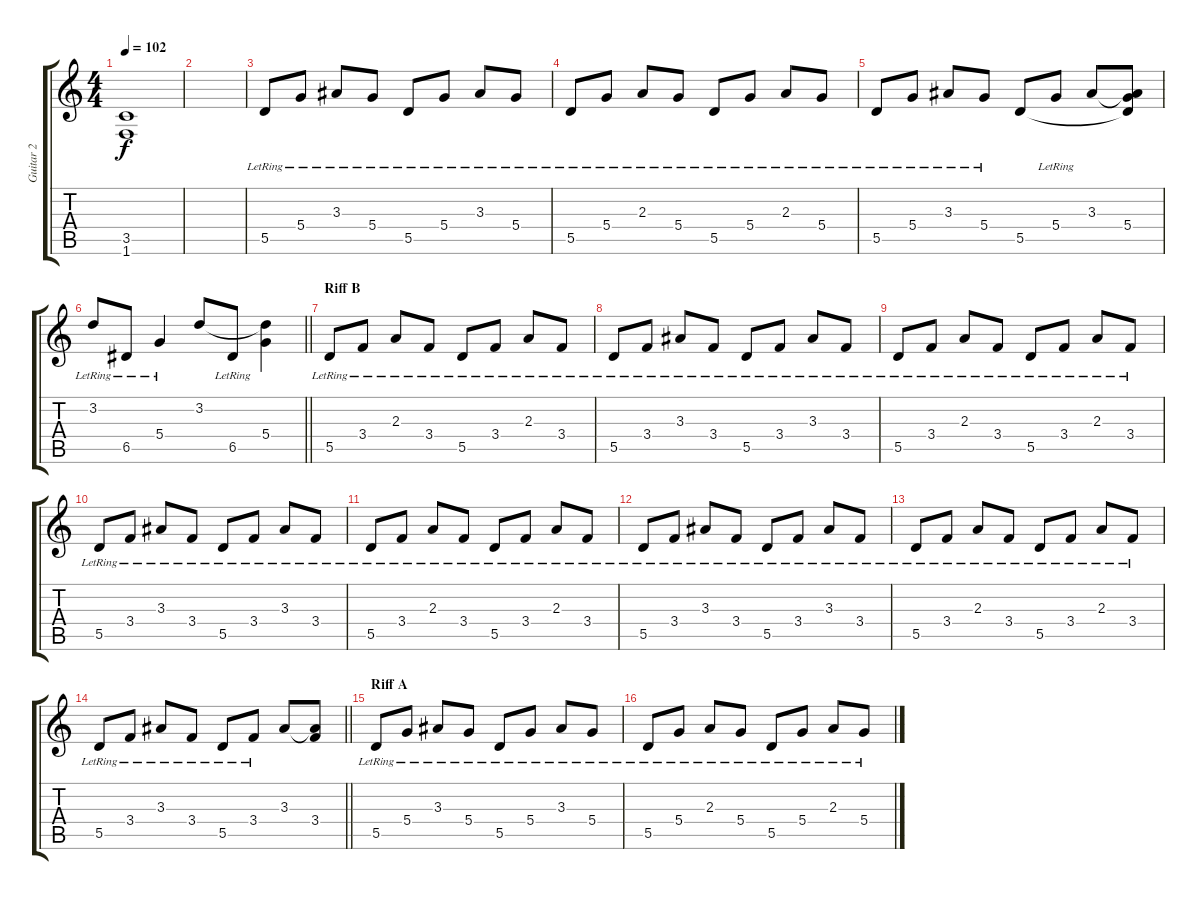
\track ("Guitar 2" "Guitar 2") {instrument electricguitarjazz}
\staff {score tabs}
\tuning (E4 B3 G3 D3 A2 E2) {hide}
\ts (4 4)
\tempo 102
\clef g2
\ks c
(3.5{t} 1.6{t}).1{dy f} |
|
5.5{lr}.8{volume 8} 5.4{lr}.8 3.3{lr}.8 5.4{lr}.8 5.5{lr}.8 5.4{lr}.8 3.3{lr}.8 5.4{lr}.8 |
5.5{lr}.8 5.4{lr}.8 2.3{lr}.8 5.4{lr}.8 5.5{lr}.8 5.4{lr}.8 2.3{lr}.8 5.4{lr}.8 |
5.5{lr}.8 5.4{lr}.8 3.3{lr}.8 5.4{lr}.8 5.5.8 5.4{lr}.8 3.3.8 (3.3{t} 5.4 5.5{t}).8 |
\barLineRight lightlight
3.2{lr}.8 6.5{lr}.8 5.4{lr}.4 3.2.8 6.5{lr}.8 (3.2{t} 5.4).4 |
\section ("" "Riff B")
5.5{lr}.8 3.4{lr}.8 2.3{lr}.8 3.4{lr}.8 5.5{lr}.8 3.4{lr}.8 2.3{lr}.8 3.4{lr}.8 |
5.5{lr}.8 3.4{lr}.8 3.3{lr}.8 3.4{lr}.8 5.5{lr}.8 3.4{lr}.8 3.3{lr}.8 3.4{lr}.8 |
5.5{lr}.8 3.4{lr}.8 2.3{lr}.8 3.4{lr}.8 5.5{lr}.8 3.4{lr}.8 2.3{lr}.8 3.4{lr}.8 |
5.5{lr}.8 3.4{lr}.8 3.3{lr}.8 3.4{lr}.8 5.5{lr}.8 3.4{lr}.8 3.3{lr}.8 3.4{lr}.8 |
5.5{lr}.8 3.4{lr}.8 2.3{lr}.8 3.4{lr}.8 5.5{lr}.8 3.4{lr}.8 2.3{lr}.8 3.4{lr}.8 |
5.5{lr}.8 3.4{lr}.8 3.3{lr}.8 3.4{lr}.8 5.5{lr}.8 3.4{lr}.8 3.3{lr}.8 3.4{lr}.8 |
5.5{lr}.8 3.4{lr}.8 2.3{lr}.8 3.4{lr}.8 5.5{lr}.8 3.4{lr}.8 2.3{lr}.8 3.4{lr}.8 |
\barLineRight lightlight
5.5{lr}.8 3.4{lr}.8 3.3{lr}.8 3.4{lr}.8 5.5{lr}.8 3.4{lr}.8 3.3.8 (3.3{t} 3.4).8 |
\section ("" "Riff A")
5.5{lr}.8 5.4{lr}.8 3.3{lr}.8 5.4{lr}.8 5.5{lr}.8 5.4{lr}.8 3.3{lr}.8 5.4{lr}.8 |
5.5{lr}.8 5.4{lr}.8 2.3{lr}.8 5.4{lr}.8 5.5{lr}.8 5.4{lr}.8 2.3{lr}.8 5.4{lr}.8
